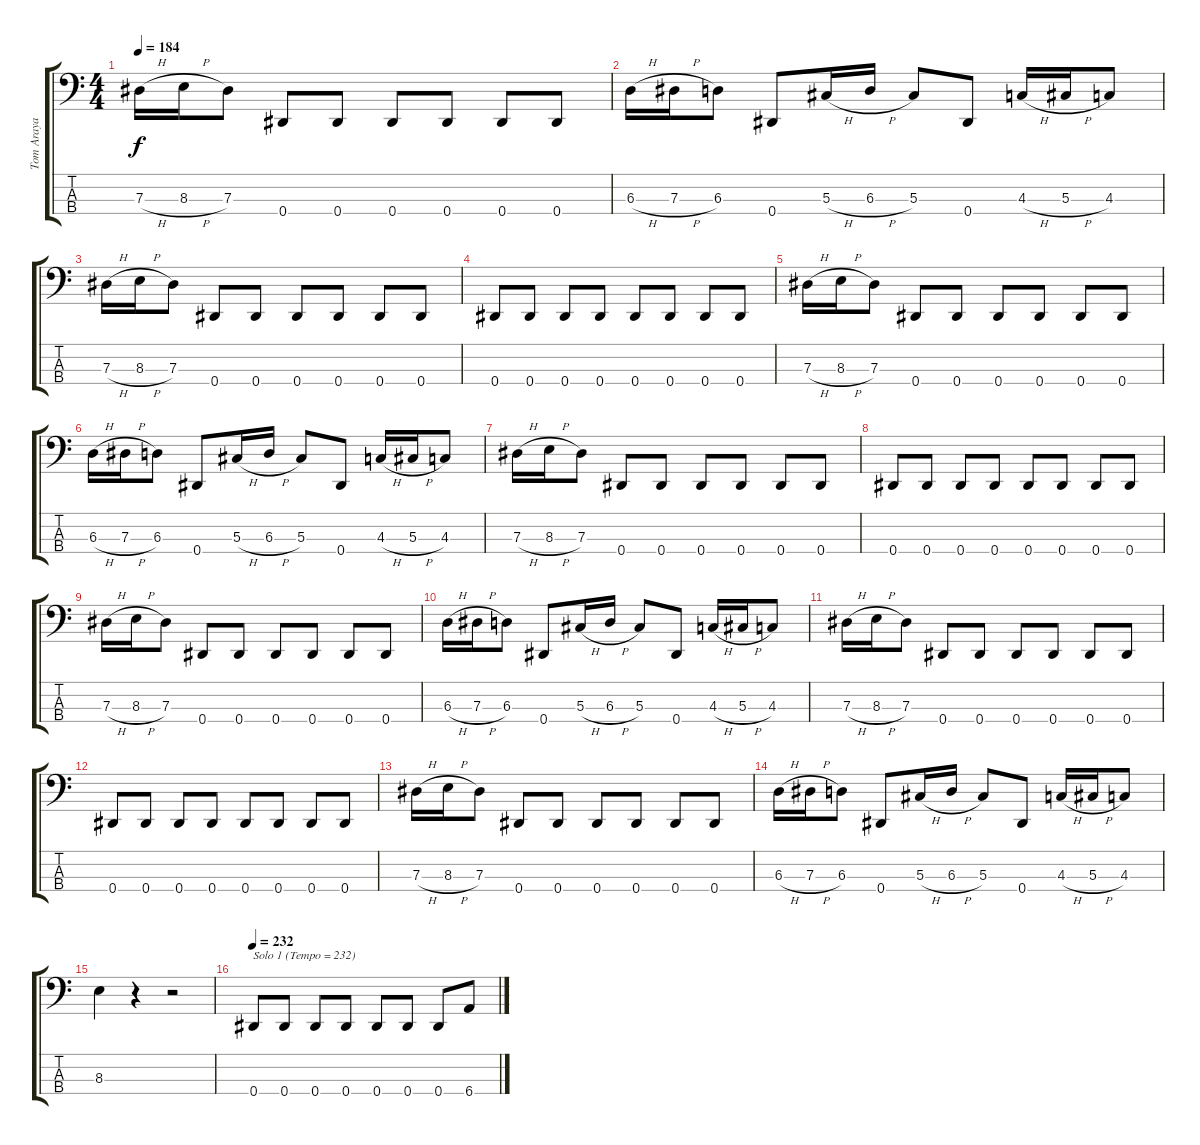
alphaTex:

\track ("Tom Araya" "Tom Araya") {instrument electricbassfinger}
\staff {score tabs}
\tuning (Gb2 Db2 Ab1 Eb1) {hide}
\ts (4 4)
\tempo 184
\clef f4
\ks c
7.3{h}.16{dy f} 8.3{h}.16 7.3.8 0.4.8 0.4.8 0.4.8 0.4.8 0.4.8 0.4.8 |
6.3{h}.16 7.3{h}.16 6.3.8 0.4.8 5.3{h}.16 6.3{h}.16 5.3.8 0.4.8 4.3{h}.16 5.3{h}.16 4.3.8 |
7.3{h}.16 8.3{h}.16 7.3.8 0.4.8 0.4.8 0.4.8 0.4.8 0.4.8 0.4.8 |
0.4.8 0.4.8 0.4.8 0.4.8 0.4.8 0.4.8 0.4.8 0.4.8 |
7.3{h}.16 8.3{h}.16 7.3.8 0.4.8 0.4.8 0.4.8 0.4.8 0.4.8 0.4.8 |
6.3{h}.16 7.3{h}.16 6.3.8 0.4.8 5.3{h}.16 6.3{h}.16 5.3.8 0.4.8 4.3{h}.16 5.3{h}.16 4.3.8 |
7.3{h}.16 8.3{h}.16 7.3.8 0.4.8 0.4.8 0.4.8 0.4.8 0.4.8 0.4.8 |
0.4.8 0.4.8 0.4.8 0.4.8 0.4.8 0.4.8 0.4.8 0.4.8 |
7.3{h}.16 8.3{h}.16 7.3.8 0.4.8 0.4.8 0.4.8 0.4.8 0.4.8 0.4.8 |
6.3{h}.16 7.3{h}.16 6.3.8 0.4.8 5.3{h}.16 6.3{h}.16 5.3.8 0.4.8 4.3{h}.16 5.3{h}.16 4.3.8 |
7.3{h}.16 8.3{h}.16 7.3.8 0.4.8 0.4.8 0.4.8 0.4.8 0.4.8 0.4.8 |
0.4.8 0.4.8 0.4.8 0.4.8 0.4.8 0.4.8 0.4.8 0.4.8 |
7.3{h}.16 8.3{h}.16 7.3.8 0.4.8 0.4.8 0.4.8 0.4.8 0.4.8 0.4.8 |
6.3{h}.16 7.3{h}.16 6.3.8 0.4.8 5.3{h}.16 6.3{h}.16 5.3.8 0.4.8 4.3{h}.16 5.3{h}.16 4.3.8 |
8.3.4 r.4 r.2 |
\tempo 232
0.4.8{txt "Solo 1 (Tempo = 232)"} 0.4.8 0.4.8 0.4.8 0.4.8 0.4.8 0.4.8 6.4.8
